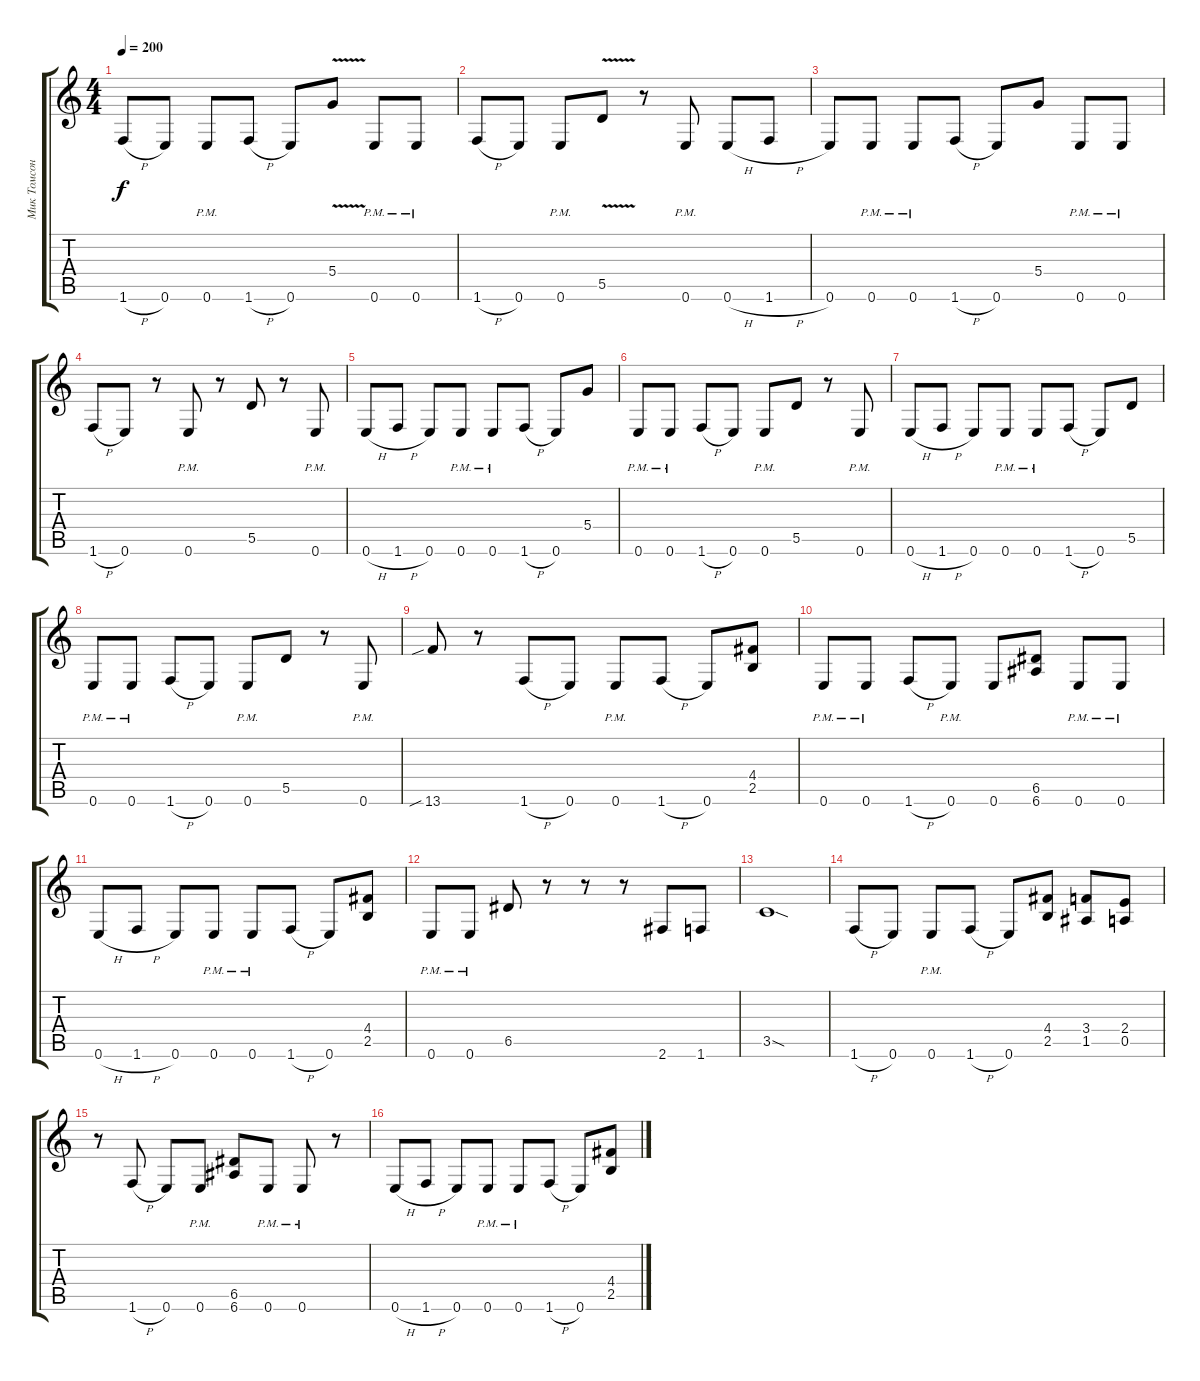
\track ("Мик Томсон" "Мик Томсон") {instrument distortionguitar}
\staff {score tabs}
\tuning (E4 B3 G3 D3 A2 E2) {hide}
\ts (4 4)
\tempo 200
\clef g2
\ks c
1.6{h}.8{dy f} 0.6.8 0.6{pm}.8 1.6{h}.8 0.6.8 5.4{v}.8 0.6{pm}.8 0.6{pm}.8 |
1.6{h}.8 0.6.8 0.6{pm}.8 5.5{v}.8 r.8 0.6{pm}.8 0.6{h}.8 1.6{h}.8 |
0.6.8 0.6{pm}.8 0.6{pm}.8 1.6{h}.8 0.6.8 5.4.8 0.6{pm}.8 0.6{pm}.8 |
1.6{h}.8 0.6.8 r.8 0.6{pm}.8 r.8 5.5.8 r.8 0.6{pm}.8 |
0.6{h}.8 1.6{h}.8 0.6.8 0.6{pm}.8 0.6{pm}.8 1.6{h}.8 0.6.8 5.4.8 |
0.6{pm}.8 0.6{pm}.8 1.6{h}.8 0.6.8 0.6{pm}.8 5.5.8 r.8 0.6{pm}.8 |
0.6{h}.8 1.6{h}.8 0.6.8 0.6{pm}.8 0.6{pm}.8 1.6{h}.8 0.6.8 5.5.8 |
0.6{pm}.8 0.6{pm}.8 1.6{h}.8 0.6.8 0.6{pm}.8 5.5.8 r.8 0.6{pm}.8 |
13.6{sib}.8 r.8 1.6{h}.8 0.6.8 0.6{pm}.8 1.6{h}.8 0.6.8 (4.4 2.5).8 |
0.6{pm}.8 0.6{pm}.8 1.6{h}.8 0.6{pm}.8 0.6.8 (6.5 6.6).8 0.6{pm}.8 0.6{pm}.8 |
0.6{h}.8 1.6{h}.8 0.6.8 0.6{pm}.8 0.6{pm}.8 1.6{h}.8 0.6.8 (4.4 2.5).8 |
0.6{pm}.8 0.6{pm}.8 6.5.8 r.8 r.8 r.8 2.6.8 1.6.8 |
3.5{sod}.1 |
1.6{h}.8 0.6.8 0.6{pm}.8 1.6{h}.8 0.6.8 (4.4 2.5).8 (3.4 1.5).8 (2.4 0.5).8 |
r.8 1.6{h}.8 0.6.8 0.6{pm}.8 (6.5 6.6).8 0.6{pm}.8 0.6{pm}.8 r.8 |
0.6{h}.8 1.6{h}.8 0.6.8 0.6{pm}.8 0.6{pm}.8 1.6{h}.8 0.6.8 (4.4 2.5).8
